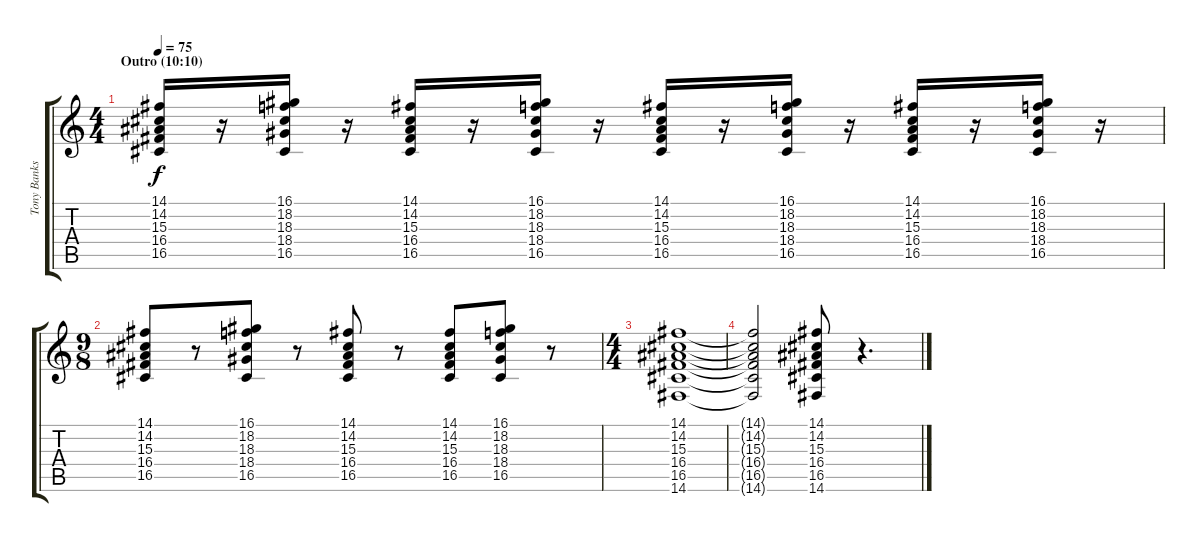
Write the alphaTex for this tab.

\track ("Tony Banks (organ)" "Tony Banks") {instrument drawbarorgan}
\staff {score tabs}
\tuning (E4 B3 G3 D3 A2 E2) {hide}
\ts (4 4)
\section ("" "Outro (10:10)")
\tempo 75
\clef g2
\ks c
(14.1 14.2 15.3 16.4 16.5).16{dy f} r.16 (16.1 18.2 18.3 18.4 16.5).16 r.16 (14.1 14.2 15.3 16.4 16.5).16 r.16 (16.1 18.2 18.3 18.4 16.5).16 r.16 (14.1 14.2 15.3 16.4 16.5).16 r.16 (16.1 18.2 18.3 18.4 16.5).16 r.16 (14.1 14.2 15.3 16.4 16.5).16 r.16 (16.1 18.2 18.3 18.4 16.5).16 r.16 |
\ts (9 8)
(14.1 14.2 15.3 16.4 16.5).8 r.8 (16.1 18.2 18.3 18.4 16.5).8 r.8 (14.1 14.2 15.3 16.4 16.5).8 r.8 (14.1 14.2 15.3 16.4 16.5).8 (16.1 18.2 18.3 18.4 16.5).8 r.8 |
\ts (4 4)
(14.1 14.2 15.3 16.4 16.5 14.6).1 |
(14.1{t} 14.2{t} 15.3{t} 16.4{t} 16.5{t} 14.6{t}).2 (14.1 14.2 15.3 16.4 16.5 14.6).8 r.4{d}
